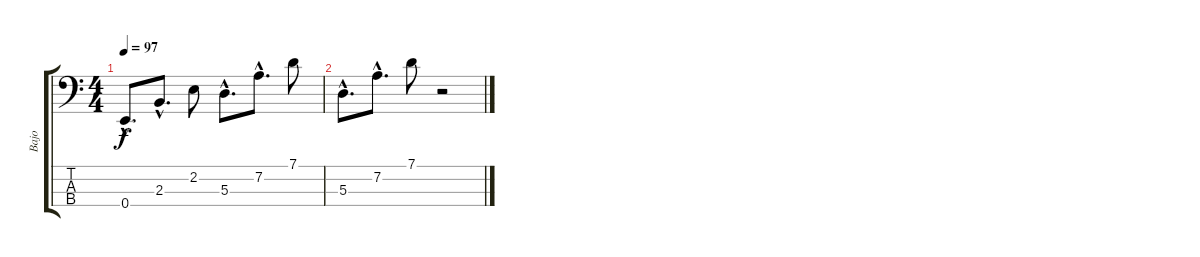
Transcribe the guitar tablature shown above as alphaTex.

\track ("Bajo" "Bajo") {instrument electricbassfinger}
\staff {score tabs}
\tuning (G2 D2 A1 E1) {hide}
\ts (4 4)
\tempo 97
\clef f4
\ks c
0.4{hac}.8{d dy f} 2.3{hac}.8{d} 2.2.8 5.3{hac}.8{d} 7.2{hac}.8{d} 7.1.8 |
5.3{hac}.8{d} 7.2{hac}.8{d} 7.1.8 r.2
